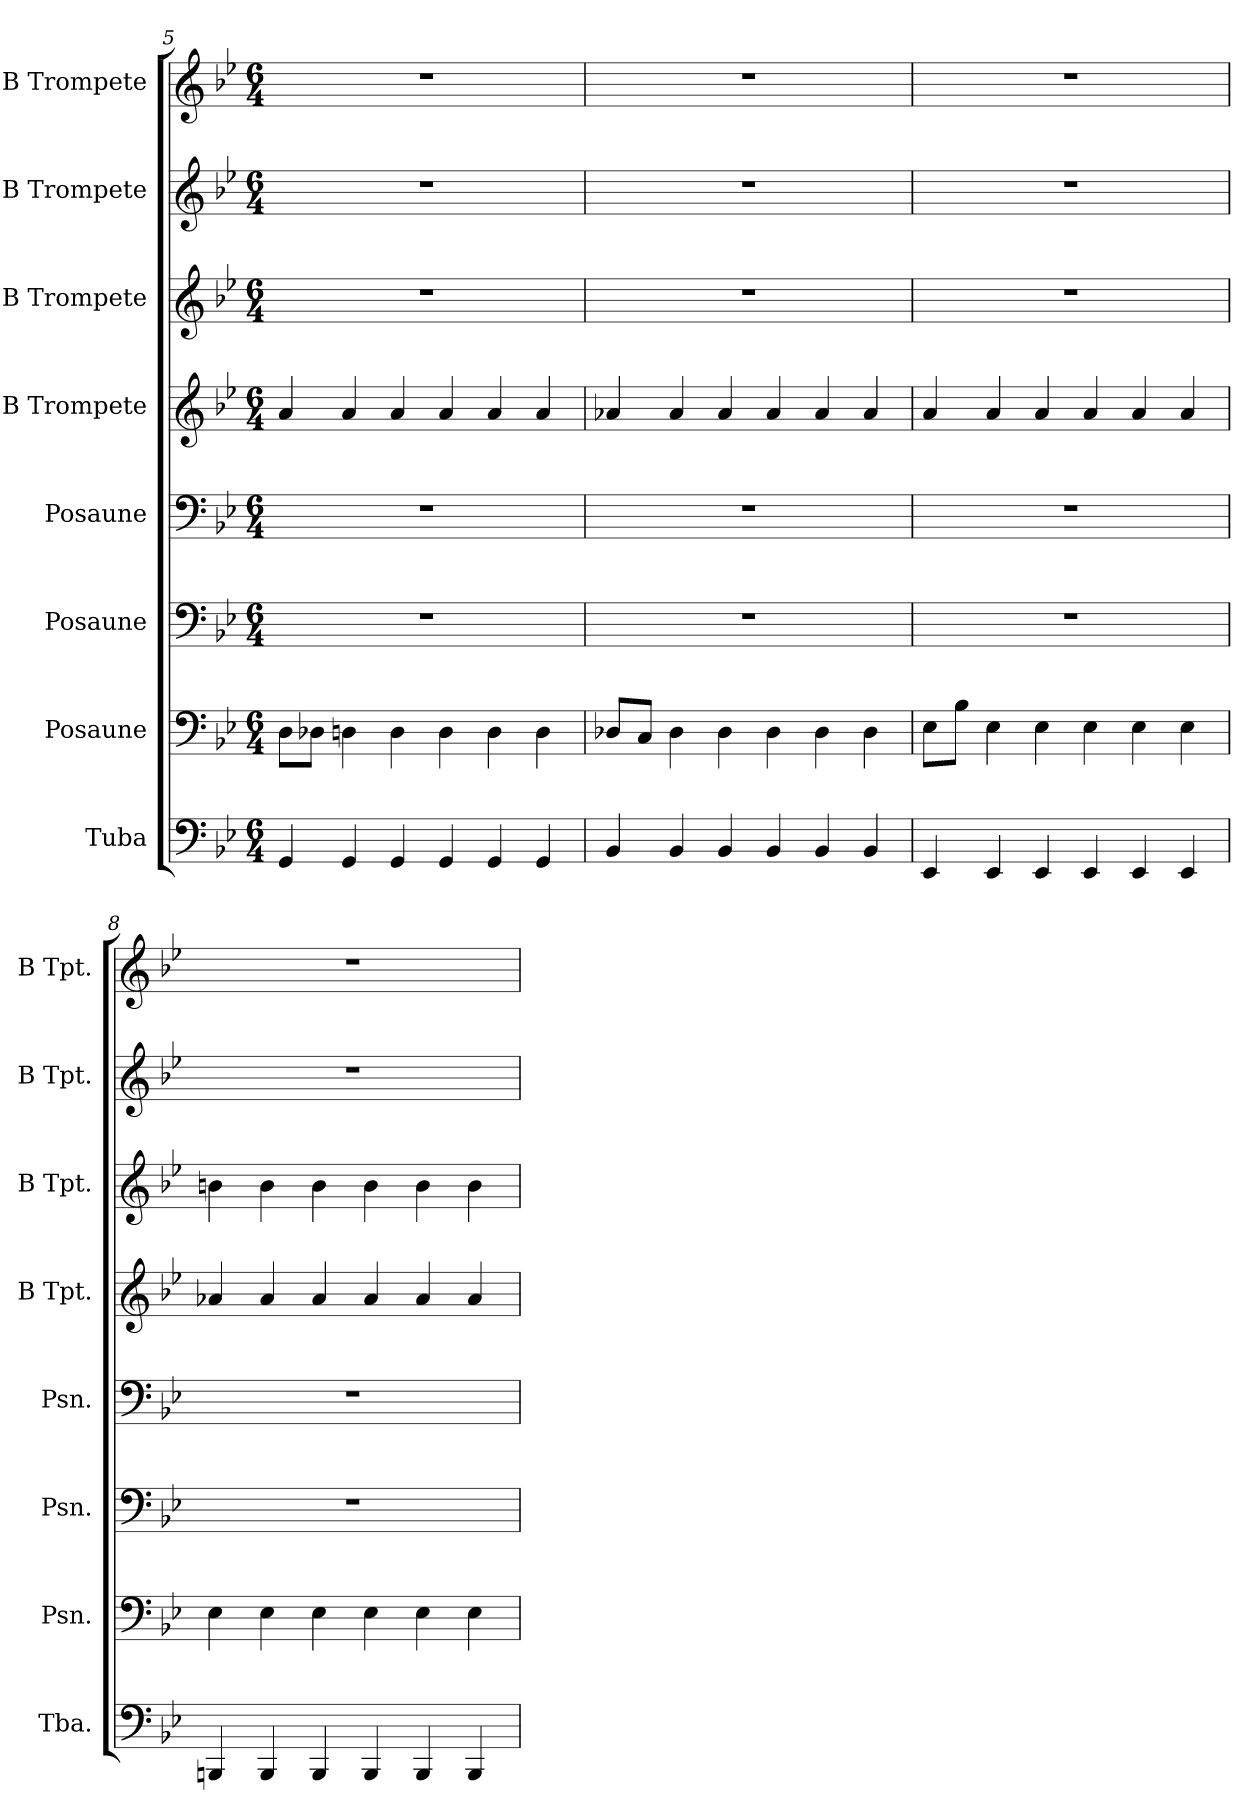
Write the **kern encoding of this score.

**kern	**kern	**kern	**kern	**kern	**kern	**kern	**kern
*part8	*part7	*part6	*part5	*part4	*part3	*part2	*part1
*staff8	*staff7	*staff6	*staff5	*staff4	*staff3	*staff2	*staff1
*I"Tuba	*I"Posaune	*I"Posaune	*I"Posaune	*I"B Trompete	*I"B Trompete	*I"B Trompete	*I"B Trompete
*I'Tba.	*I'Psn.	*I'Psn.	*I'Psn.	*I'B Tpt.	*I'B Tpt.	*I'B Tpt.	*I'B Tpt.
!!LO:PB:g=z
*clefF4	*clefF4	*clefF4	*clefF4	*clefG2	*clefG2	*clefG2	*clefG2
*	*	*	*	*ITrd1c2	*ITrd1c2	*ITrd1c2	*ITrd1c2
*k[b-e-]	*k[b-e-]	*k[b-e-]	*k[b-e-]	*k[b-e-a-d-]	*k[b-e-a-d-]	*k[b-e-a-d-]	*k[b-e-a-d-]
*M6/4	*M6/4	*M6/4	*M6/4	*M6/4	*M6/4	*M6/4	*M6/4
=5	=5	=5	=5	=5	=5	=5	=5
4GG/	8D\L	1.r	1.r	4g/	1.r	1.r	1.r
.	8D-X\J	.	.	.	.	.	.
4GG/	4Dn\	.	.	4g/	.	.	.
4GG/	4D\	.	.	4g/	.	.	.
4GG/	4D\	.	.	4g/	.	.	.
4GG/	4D\	.	.	4g/	.	.	.
4GG/	4D\	.	.	4g/	.	.	.
=6	=6	=6	=6	=6	=6	=6	=6
4BB-/	8D-X/L	1.r	1.r	4g-X/	1.r	1.r	1.r
.	8C/J	.	.	.	.	.	.
4BB-/	4D-\	.	.	4g-/	.	.	.
4BB-/	4D-\	.	.	4g-/	.	.	.
4BB-/	4D-\	.	.	4g-/	.	.	.
4BB-/	4D-\	.	.	4g-/	.	.	.
4BB-/	4D-\	.	.	4g-/	.	.	.
=7	=7	=7	=7	=7	=7	=7	=7
4EE-/	8E-\L	1.r	1.r	4g/	1.r	1.r	1.r
.	8B-\J	.	.	.	.	.	.
4EE-/	4E-\	.	.	4g/	.	.	.
4EE-/	4E-\	.	.	4g/	.	.	.
4EE-/	4E-\	.	.	4g/	.	.	.
4EE-/	4E-\	.	.	4g/	.	.	.
4EE-/	4E-\	.	.	4g/	.	.	.
=8	=8	=8	=8	=8	=8	=8	=8
4BBBn/	4E-\	1.r	1.r	4g-X/	4an\	1.r	1.r
4BBB/	4E-\	.	.	4g-/	4a\	.	.
4BBB/	4E-\	.	.	4g-/	4a\	.	.
4BBB/	4E-\	.	.	4g-/	4a\	.	.
4BBB/	4E-\	.	.	4g-/	4a\	.	.
4BBB/	4E-\	.	.	4g-/	4a\	.	.
=	=	=	=	=	=	=	=
*-	*-	*-	*-	*-	*-	*-	*-
